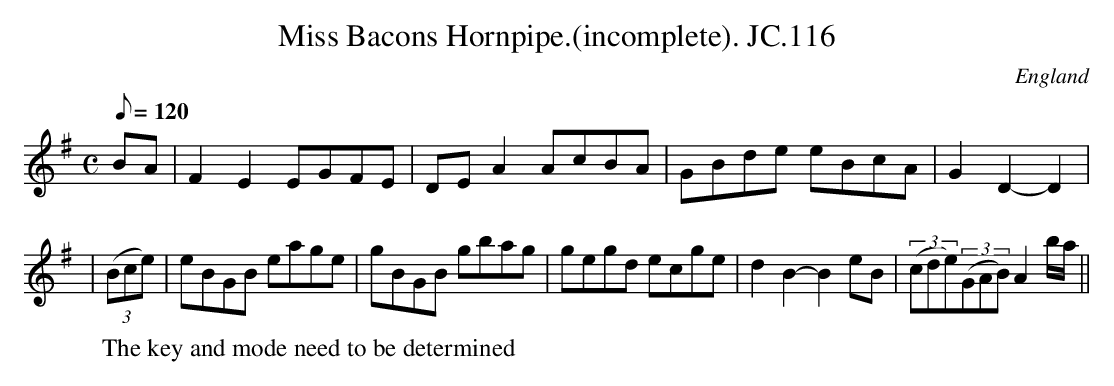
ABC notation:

X:1
T:Miss Bacons Hornpipe.(incomplete). JC.116
M:C
L:1/8
Q:120
O:England
K:G
BA|F2E2EGFE|DEA2AcBA|GBde eBcA|G2D2-D2|!
|((3Bce)|eBGB eage|gBGB gbag|gegd ecge|d2B2-B2eB|((3cde)((3GAB)A2b/a/||
W:The key and mode need to be determined
